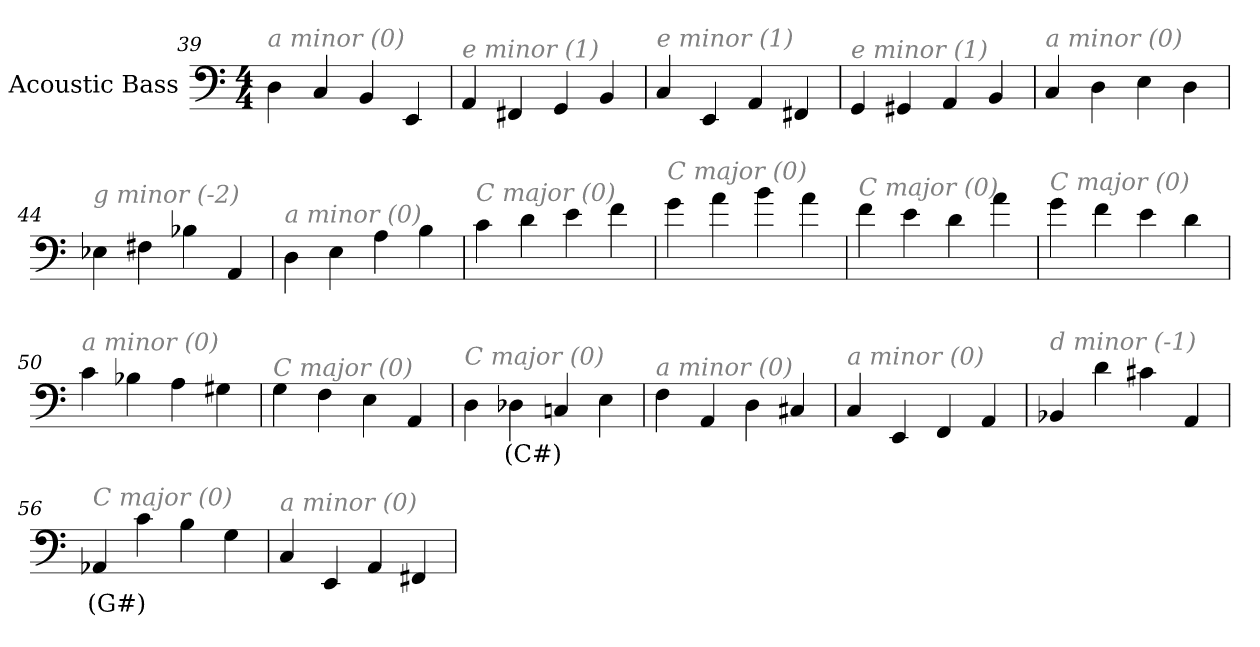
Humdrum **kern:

**kern	**text
*part1	*part1
*staff1	*staff1
*I"Acoustic Bass	*
*clefF4	*
*ITrd7c12	*
*k[]	*
*C:	*
*M4/4	*
=39	=39
!LO:TX:i:color=#808080:t=a minor (0)	!
4DD	.
4CC	.
4BBB	.
4EEE	.
=40	=40
!LO:TX:i:color=#808080:t=e minor (1)	!
4AAA	.
4FFF#X	.
4GGG	.
4BBB	.
=41	=41
!LO:TX:i:color=#808080:t=e minor (1)	!
4CC	.
4EEE	.
4AAA	.
4FFF#X	.
=42	=42
!LO:TX:i:color=#808080:t=e minor (1)	!
4GGG	.
4GGG#X	.
4AAA	.
4BBB	.
=43	=43
!LO:TX:i:color=#808080:t=a minor (0)	!
4CC	.
4DD	.
4EE	.
4DD	.
=44	=44
!LO:TX:i:color=#808080:t=g minor (-2)	!
4EE-X	.
4FF#X	.
4BB-X	.
4AAA	.
=45	=45
!LO:TX:i:color=#808080:t=a minor (0)	!
4DD	.
4EE	.
4AA	.
4BB	.
=46	=46
!LO:TX:i:color=#808080:t=C major (0)	!
4C	.
4D	.
4E	.
4F	.
=47	=47
!LO:TX:i:color=#808080:t=C major (0)	!
4G	.
4A	.
4B	.
4A	.
=48	=48
!LO:TX:i:color=#808080:t=C major (0)	!
4F	.
4E	.
4D	.
4A	.
=49	=49
!LO:TX:i:color=#808080:t=C major (0)	!
4G	.
4F	.
4E	.
4D	.
=50	=50
!LO:TX:i:color=#808080:t=a minor (0)	!
4C	.
4BB-X	.
4AA	.
4GG#X	.
=51	=51
!LO:TX:i:color=#808080:t=C major (0)	!
4GG	.
4FF	.
4EE	.
4AAA	.
=52	=52
!LO:TX:i:color=#808080:t=C major (0)	!
4DD	.
4DD-Xi	(C#)
4CCn	.
4EE	.
=53	=53
!LO:TX:i:color=#808080:t=a minor (0)	!
4FF	.
4AAA	.
4DD	.
4CC#X	.
=54	=54
!LO:TX:i:color=#808080:t=a minor (0)	!
4CC	.
4EEE	.
4FFF	.
4AAA	.
=55	=55
!LO:TX:i:color=#808080:t=d minor (-1)	!
4BBB-X	.
4D	.
4C#X	.
4AAA	.
=56	=56
!LO:TX:i:color=#808080:t=C major (0)	!
4AAA-Xi	(G#)
4C	.
4BB	.
4GG	.
=57	=57
!LO:TX:i:color=#808080:t=a minor (0)	!
4CC	.
4EEE	.
4AAA	.
4FFF#X	.
=	=
*-	*-
